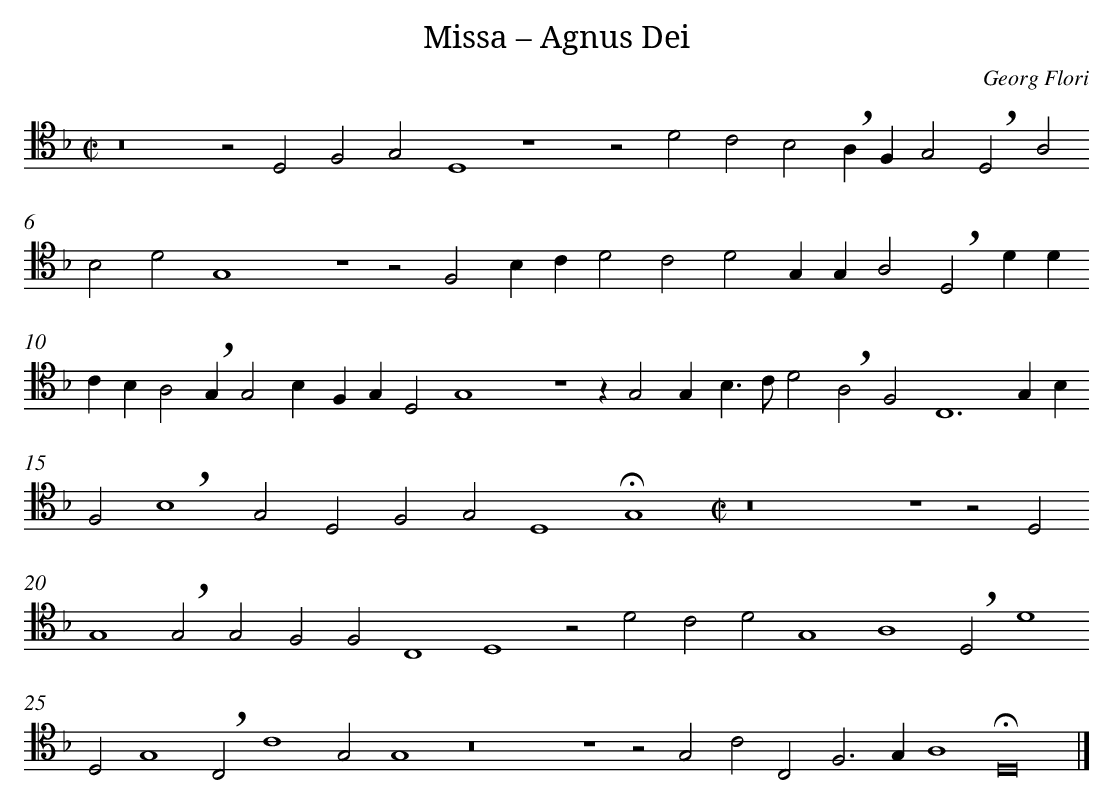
X:1
T: Missa – Agnus Dei
C: Georg Flori
L: 1/4
M: C|
K: F clef=tenor
z8 [|]
z2D,2F,2G,2 [|]
D,4z4 [|]
z2D2C2B,2 [|]
!breath!A,F,G,2!breath!D,2A,2 [|]
B,2D2G,4 [|]
z4z2F,2 [|]
B,CD2C2D2 [|]
G,G,A,2!breath!D,2DD [|]
CB,A,2!breath!G,G,2B, [|]
F,G,D,2G,4 [|]
z4zG,2G, [|]
B,>CD2!breath!A,2F,2 [|]
C,6G,B, [|]
F,2!breath!B,4G,2 [|]
D,2F,2G,2D,4 [|]
!fermata!G,4 [|]
[M:C|]z8 [|]
z4z2D,2 [|]
G,4!breath!G,2G,2 [|]
F,2F,2C,4 [|]
D,4z2D2 [|]
C2D2G,4 [|]
A,4!breath!D,2D4 [|]
D,2G,4 [|]
!breath!C,2C4G,2 [|]
G,4z8 [|]
z4 [|]
z2G,2C2C,2 [|]
F,2>G,2A,4 [|]
!fermata!D,8 |]
